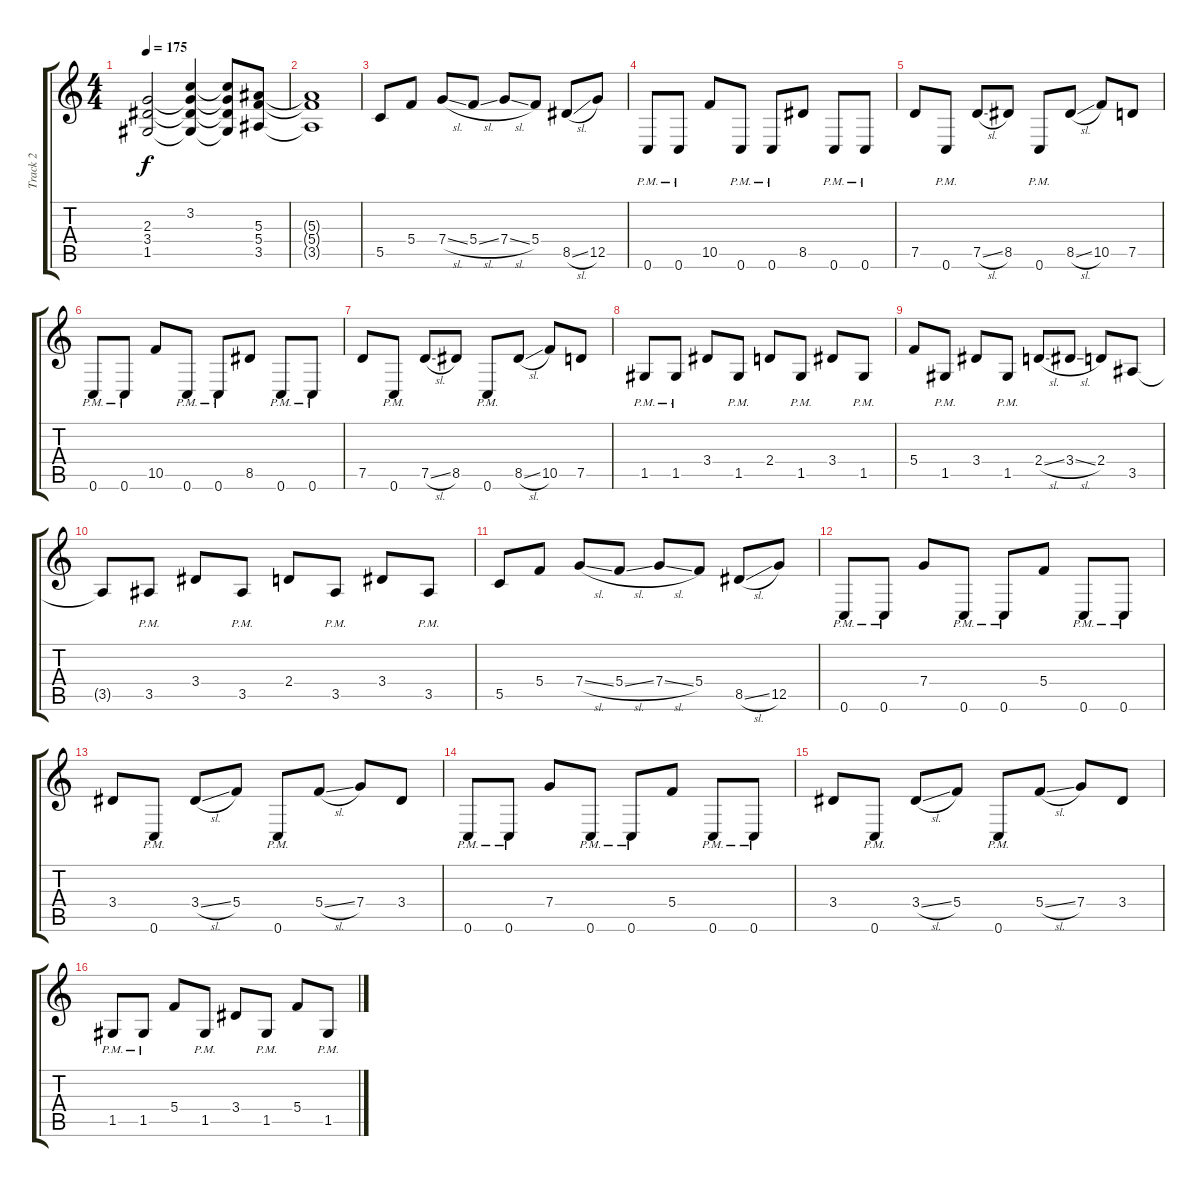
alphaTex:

\track ("Track 2" "Track 2") {instrument distortionguitar}
\staff {score tabs}
\tuning (D4 A3 F3 C3 G2 C2) {hide}
\ts (4 4)
\tempo 175
\clef g2
\ks c
(2.3{t} 3.4{t} 1.5{t}).2{dy f} (3.2 2.3{t} 3.4{t} 1.5{t}).4 (3.2{t} 2.3{t} 3.4{t} 1.5{t}).8 (5.3 5.4 3.5).8 |
(5.3{t} 5.4{t} 3.5{t}).1 |
5.5.8 5.4.8 7.4{sl}.8 5.4{sl}.8 7.4{sl}.8 5.4.8 8.5{sl}.8 12.5.8 |
0.6{pm}.8{balance 2} 0.6{pm}.8 10.5.8 0.6{pm}.8 0.6{pm}.8 8.5.8 0.6{pm}.8 0.6{pm}.8 |
7.5.8 0.6{pm}.8 7.5{sl}.8 8.5.8 0.6{pm}.8 8.5{sl}.8 10.5.8 7.5.8 |
0.6{pm}.8 0.6{pm}.8 10.5.8 0.6{pm}.8 0.6{pm}.8 8.5.8 0.6{pm}.8 0.6{pm}.8 |
7.5.8 0.6{pm}.8 7.5{sl}.8 8.5.8 0.6{pm}.8 8.5{sl}.8 10.5.8 7.5.8 |
1.5{pm}.8 1.5{pm}.8 3.4.8 1.5{pm}.8 2.4.8 1.5{pm}.8 3.4.8 1.5{pm}.8 |
5.4.8 1.5{pm}.8 3.4.8 1.5{pm}.8 2.4{sl}.8 3.4{sl}.8 2.4.8 3.5.8 |
3.5{t}.8 3.5{pm}.8 3.4.8 3.5{pm}.8 2.4.8 3.5{pm}.8 3.4.8 3.5{pm}.8 |
5.5.8 5.4.8 7.4{sl}.8 5.4{sl}.8 7.4{sl}.8 5.4.8 8.5{sl}.8 12.5.8 |
0.6{pm}.8 0.6{pm}.8 7.4.8 0.6{pm}.8 0.6{pm}.8 5.4.8 0.6{pm}.8 0.6{pm}.8 |
3.4.8 0.6{pm}.8 3.4{sl}.8 5.4.8 0.6{pm}.8 5.4{sl}.8 7.4.8 3.4.8 |
0.6{pm}.8 0.6{pm}.8 7.4.8 0.6{pm}.8 0.6{pm}.8 5.4.8 0.6{pm}.8 0.6{pm}.8 |
3.4.8 0.6{pm}.8 3.4{sl}.8 5.4.8 0.6{pm}.8 5.4{sl}.8 7.4.8 3.4.8 |
1.5{pm}.8 1.5{pm}.8 5.4.8 1.5{pm}.8 3.4.8 1.5{pm}.8 5.4.8 1.5{pm}.8
